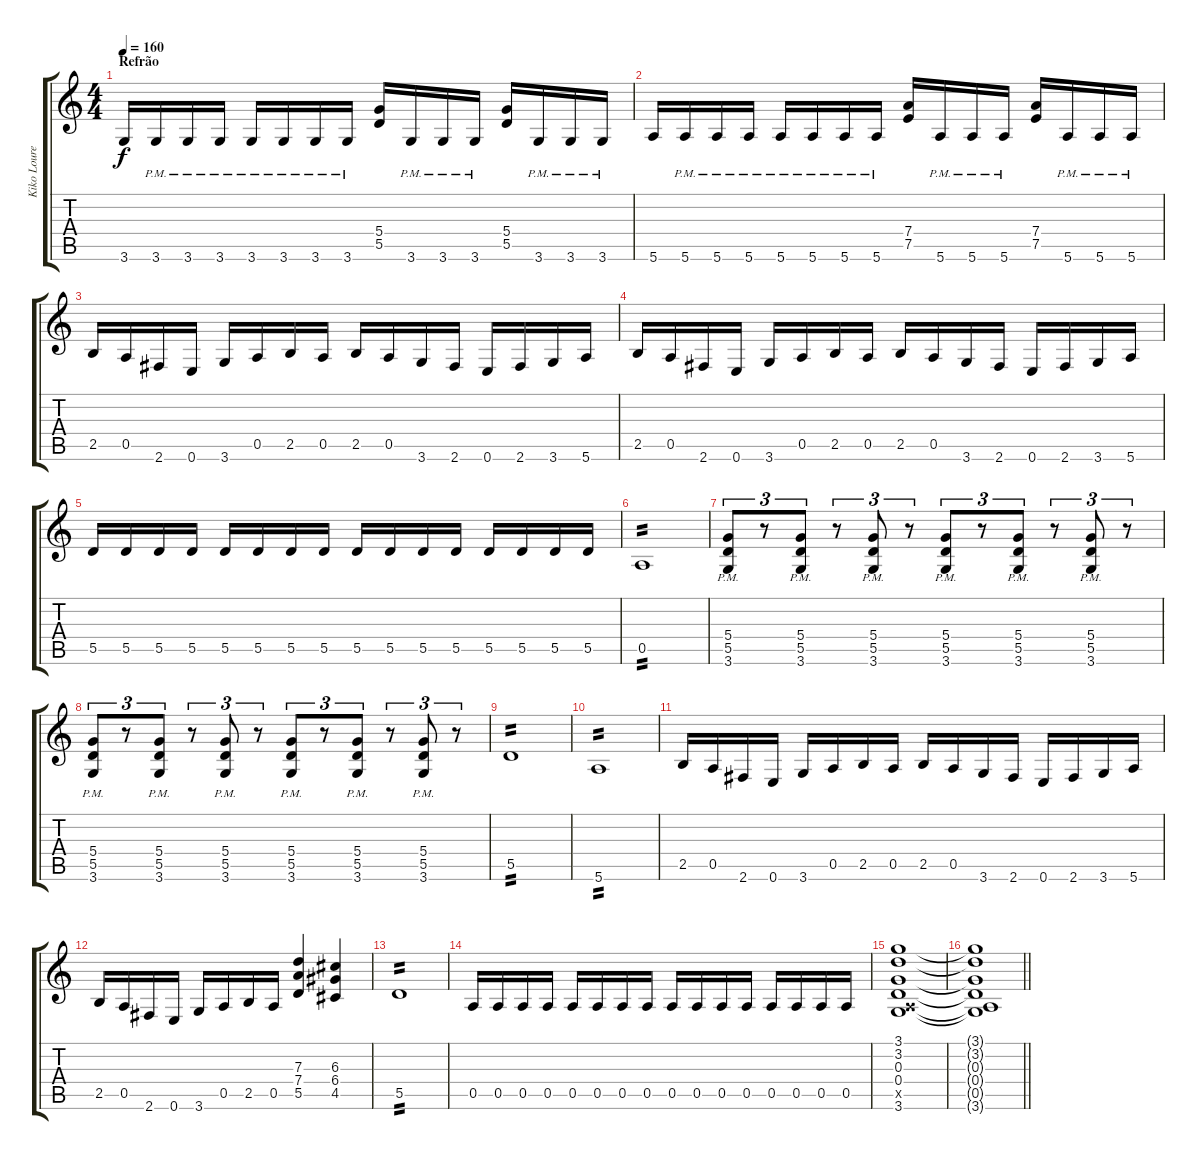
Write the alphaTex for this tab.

\track ("Kiko Loureiro" "Kiko Loure") {instrument contrabass}
\staff {score tabs}
\tuning (E4 B3 G3 D3 A2 E2) {hide}
\ts (4 4)
\section ("" "Refrão")
\tempo 160
\clef g2
\ks c
3.6.16{dy f} 3.6{pm}.16 3.6{pm}.16 3.6{pm}.16 3.6{pm}.16 3.6{pm}.16 3.6{pm}.16 3.6{pm}.16 (5.4 5.5).16 3.6{pm}.16 3.6{pm}.16 3.6{pm}.16 (5.4 5.5).16 3.6{pm}.16 3.6{pm}.16 3.6{pm}.16 |
5.6.16 5.6{pm}.16 5.6{pm}.16 5.6{pm}.16 5.6{pm}.16 5.6{pm}.16 5.6{pm}.16 5.6{pm}.16 (7.4 7.5).16 5.6{pm}.16 5.6{pm}.16 5.6{pm}.16 (7.4 7.5).16 5.6{pm}.16 5.6{pm}.16 5.6{pm}.16 |
2.5.16 0.5.16 2.6.16 0.6.16 3.6.16 0.5.16 2.5.16 0.5.16 2.5.16 0.5.16 3.6.16 2.6.16 0.6.16 2.6.16 3.6.16 5.6.16 |
2.5.16 0.5.16 2.6.16 0.6.16 3.6.16 0.5.16 2.5.16 0.5.16 2.5.16 0.5.16 3.6.16 2.6.16 0.6.16 2.6.16 3.6.16 5.6.16 |
5.5.16 5.5.16 5.5.16 5.5.16 5.5.16 5.5.16 5.5.16 5.5.16 5.5.16 5.5.16 5.5.16 5.5.16 5.5.16 5.5.16 5.5.16 5.5.16 |
0.5.1{tp 2} |
(5.4{pm} 5.5{pm} 3.6{pm}).8{tu (3 2)} r.8{tu (3 2)} (5.4{pm} 5.5{pm} 3.6{pm}).8{tu (3 2)} r.8{tu (3 2)} (5.4{pm} 5.5{pm} 3.6{pm}).8{tu (3 2)} r.8{tu (3 2)} (5.4{pm} 5.5{pm} 3.6{pm}).8{tu (3 2)} r.8{tu (3 2)} (5.4{pm} 5.5{pm} 3.6{pm}).8{tu (3 2)} r.8{tu (3 2)} (5.4{pm} 5.5{pm} 3.6{pm}).8{tu (3 2)} r.8{tu (3 2)} |
(5.4{pm} 5.5{pm} 3.6{pm}).8{tu (3 2)} r.8{tu (3 2)} (5.4{pm} 5.5{pm} 3.6{pm}).8{tu (3 2)} r.8{tu (3 2)} (5.4{pm} 5.5{pm} 3.6{pm}).8{tu (3 2)} r.8{tu (3 2)} (5.4{pm} 5.5{pm} 3.6{pm}).8{tu (3 2)} r.8{tu (3 2)} (5.4{pm} 5.5{pm} 3.6{pm}).8{tu (3 2)} r.8{tu (3 2)} (5.4{pm} 5.5{pm} 3.6{pm}).8{tu (3 2)} r.8{tu (3 2)} |
5.5.1{tp 2} |
5.6.1{tp 2} |
2.5.16 0.5.16 2.6.16 0.6.16 3.6.16 0.5.16 2.5.16 0.5.16 2.5.16 0.5.16 3.6.16 2.6.16 0.6.16 2.6.16 3.6.16 5.6.16 |
2.5.16 0.5.16 2.6.16 0.6.16 3.6.16 0.5.16 2.5.16 0.5.16 (7.3 7.4 5.5).4 (6.3 6.4 4.5).4 |
5.5.1{tp 2} |
0.5.16 0.5.16 0.5.16 0.5.16 0.5.16 0.5.16 0.5.16 0.5.16 0.5.16 0.5.16 0.5.16 0.5.16 0.5.16 0.5.16 0.5.16 0.5.16 |
(3.1 3.2 0.3 0.4 0.5{x} 3.6).1 |
\barLineRight lightlight
(3.1{t} 3.2{t} 0.3{t} 0.4{t} 0.5{t} 3.6{t}).1
